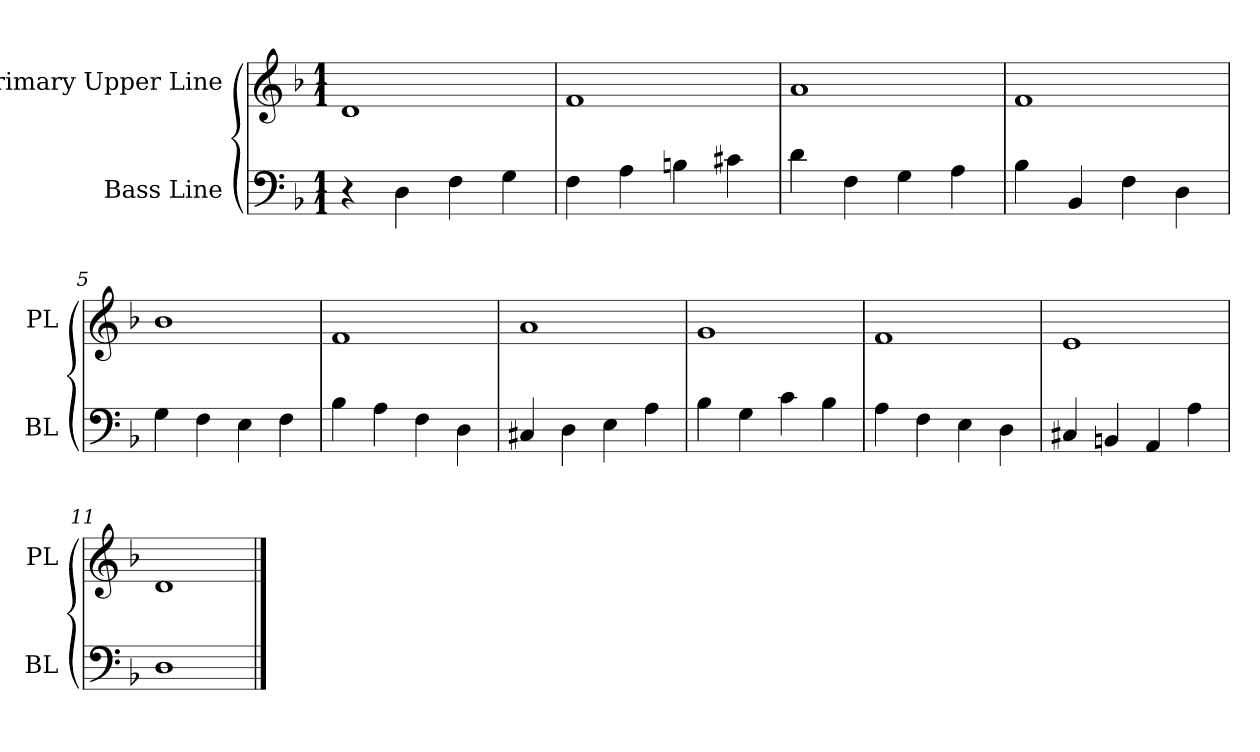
**kern	**kern
*part2	*part1
*staff2	*staff1
*I"Bass Line	*I"Primary Upper Line
*I'BL	*I'PL
*clefF4	*clefG2
*k[b-]	*k[b-]
*M1/1	*M1/1
=1	=1
4r	1d
4D\	.
4F\	.
4G\	.
=2	=2
4F\	1f
4A\	.
4Bn\	.
4c#X\	.
=3	=3
4d\	1a
4F\	.
4G\	.
4A\	.
=4	=4
4B-\	1f
4BB-/	.
4F\	.
4D\	.
=5	=5
4G\	1b-
4F\	.
4E\	.
4F\	.
=6	=6
4B-\	1f
4A\	.
4F\	.
4D\	.
=7	=7
4C#X/	1a
4D\	.
4E\	.
4A\	.
=8	=8
4B-\	1g
4G\	.
4c\	.
4B-\	.
=9	=9
4A\	1f
4F\	.
4E\	.
4D\	.
=10	=10
4C#X/	1e
4BBn/	.
4AA/	.
4A\	.
=11	=11
1D	1d
==	==
*-	*-
